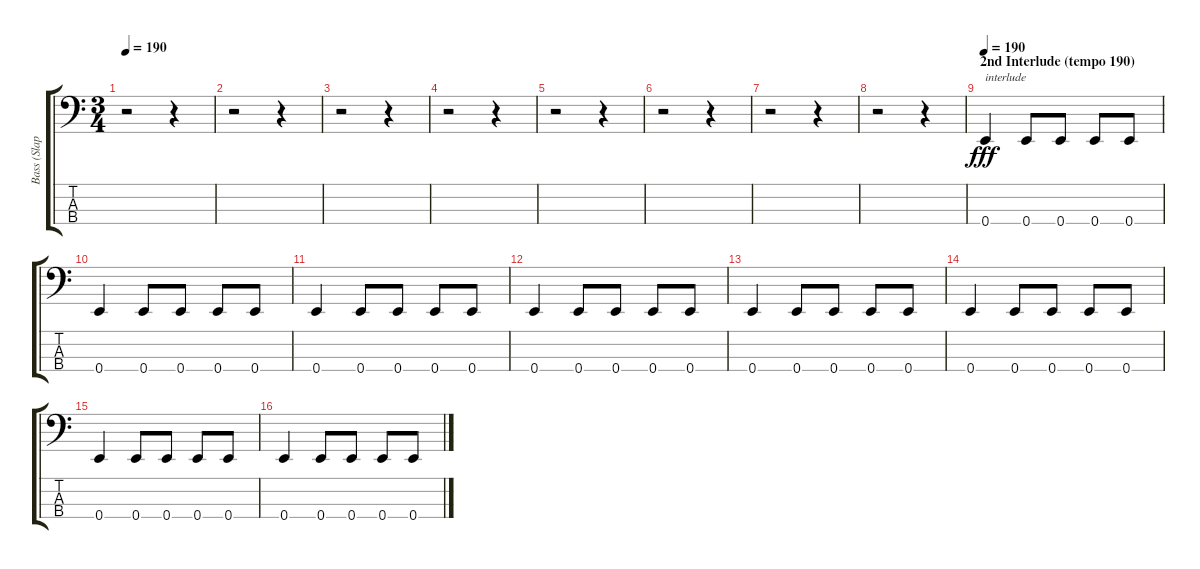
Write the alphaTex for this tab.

\track ("Bass (Slap)" "Bass (Slap") {instrument slapbass2}
\staff {score tabs}
\tuning (G2 D2 A1 E1) {hide}
\ts (3 4)
\tempo 190
\clef f4
\ks c
r.2{dy fff} r.4 |
r.2 r.4 |
r.2 r.4 |
r.2 r.4 |
r.2 r.4 |
r.2 r.4 |
r.2 r.4 |
r.2 r.4 |
\section ("" "2nd Interlude (tempo 190)")
\tempo 190
0.4.4{txt "interlude"} 0.4.8 0.4.8 0.4.8 0.4.8 |
0.4.4 0.4.8 0.4.8 0.4.8 0.4.8 |
0.4.4 0.4.8 0.4.8 0.4.8 0.4.8 |
0.4.4 0.4.8 0.4.8 0.4.8 0.4.8 |
0.4.4 0.4.8 0.4.8 0.4.8 0.4.8 |
0.4.4 0.4.8 0.4.8 0.4.8 0.4.8 |
0.4.4 0.4.8 0.4.8 0.4.8 0.4.8 |
0.4.4 0.4.8 0.4.8 0.4.8 0.4.8
